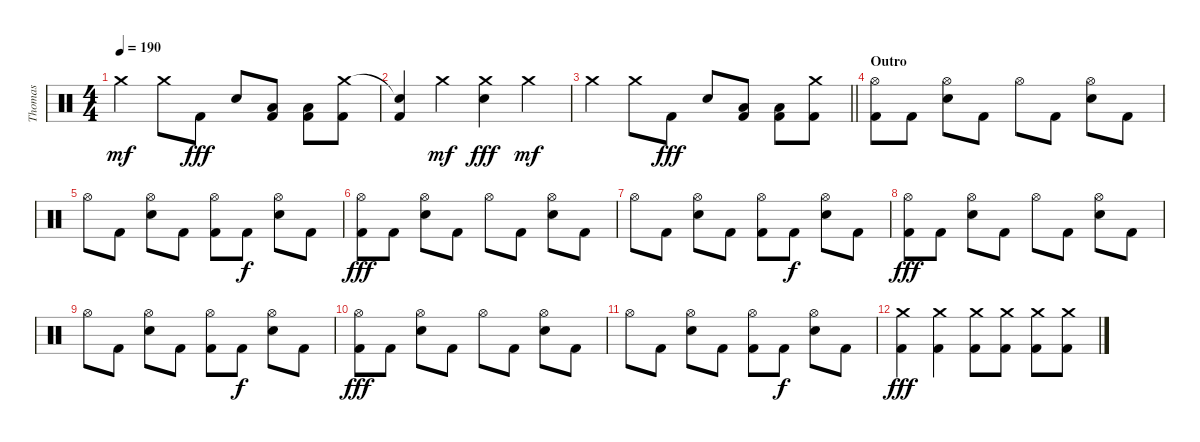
\track ("Thomas" "Thomas") {instrument percussion}
\staff {score}
\articulation defaults
\ts (4 4)
\tempo 190
\clef neutral
\ks c "Crash medium (hit)".4{dy mf} "Crash medium (hit)".8 "Kick (hit) 2".8{dy fff} "Electric Snare (hit)".8
("Low Floor Tom (hit)" "Kick (hit) 2").8 ("Low Floor Tom (hit)" "Kick (hit) 2").8 ("Crash medium (hit)" "Kick (hit) 2").8 |
("Snare (hit)"{t} "Kick (hit) 2").4 "Crash medium (hit)".4{dy mf} ("Crash medium (hit)" "Electric Snare (hit)").4{dy fff} "Crash medium (hit)".4{dy mf} |
\barLineRight lightlight "Crash medium (hit)".4 "Crash medium (hit)".8 "Kick (hit) 2".8{dy fff} "Electric Snare (hit)".8
("Low Floor Tom (hit)" "Kick (hit) 2").8 ("Low Floor Tom (hit)" "Kick (hit) 2").8 ("Crash medium (hit)" "Kick (hit) 2").8 |
\section ("" "Outro")
("Hi-Hat (open)" "Kick (hit) 2").8 "Kick (hit) 2".8 ("Hi-Hat (open)" "Electric Snare (hit)").8 "Kick (hit) 2".8 "Hi-Hat (open)".8 "Kick (hit) 2".8 ("Hi-Hat (open)" "Electric Snare (hit)").8 "Kick (hit) 2".8 |
"Hi-Hat (open)".8 "Kick (hit) 2".8 ("Hi-Hat (open)" "Electric Snare (hit)").8 "Kick (hit) 2".8 ("Hi-Hat (open)" "Kick (hit) 2").8 "Kick (hit) 2".8{dy f} ("Hi-Hat (open)" "Electric Snare (hit)").8 "Kick (hit) 2".8 |
("Hi-Hat (open)" "Kick (hit) 2").8{dy fff} "Kick (hit) 2".8 ("Hi-Hat (open)" "Electric Snare (hit)").8 "Kick (hit) 2".8 "Hi-Hat (open)".8 "Kick (hit) 2".8 ("Hi-Hat (open)" "Electric Snare (hit)").8 "Kick (hit) 2".8 |
"Hi-Hat (open)".8 "Kick (hit) 2".8 ("Hi-Hat (open)" "Electric Snare (hit)").8 "Kick (hit) 2".8 ("Hi-Hat (open)" "Kick (hit) 2").8 "Kick (hit) 2".8{dy f} ("Hi-Hat (open)" "Electric Snare (hit)").8 "Kick (hit) 2".8 |
("Hi-Hat (open)" "Kick (hit) 2").8{dy fff} "Kick (hit) 2".8 ("Hi-Hat (open)" "Electric Snare (hit)").8 "Kick (hit) 2".8 "Hi-Hat (open)".8 "Kick (hit) 2".8 ("Hi-Hat (open)" "Electric Snare (hit)").8 "Kick (hit) 2".8 |
"Hi-Hat (open)".8 "Kick (hit) 2".8 ("Hi-Hat (open)" "Electric Snare (hit)").8 "Kick (hit) 2".8 ("Hi-Hat (open)" "Kick (hit) 2").8 "Kick (hit) 2".8{dy f} ("Hi-Hat (open)" "Electric Snare (hit)").8 "Kick (hit) 2".8 |
("Hi-Hat (open)" "Kick (hit) 2").8{dy fff} "Kick (hit) 2".8 ("Hi-Hat (open)" "Electric Snare (hit)").8 "Kick (hit) 2".8 "Hi-Hat (open)".8 "Kick (hit) 2".8 ("Hi-Hat (open)" "Electric Snare (hit)").8 "Kick (hit) 2".8 |
"Hi-Hat (open)".8 "Kick (hit) 2".8 ("Hi-Hat (open)" "Electric Snare (hit)").8 "Kick (hit) 2".8 ("Hi-Hat (open)" "Kick (hit) 2").8 "Kick (hit) 2".8{dy f} ("Hi-Hat (open)" "Electric Snare (hit)").8 "Kick (hit) 2".8 |
("Crash medium (hit)" "Kick (hit) 2").4{dy fff} ("Crash medium (hit)" "Kick (hit) 2").4 ("Crash medium (hit)" "Kick (hit) 2").8 ("Crash medium (hit)" "Kick (hit) 2").8 ("Crash medium (hit)" "Kick (hit) 2").8 ("Crash medium (hit)" "Kick (hit) 2").8
